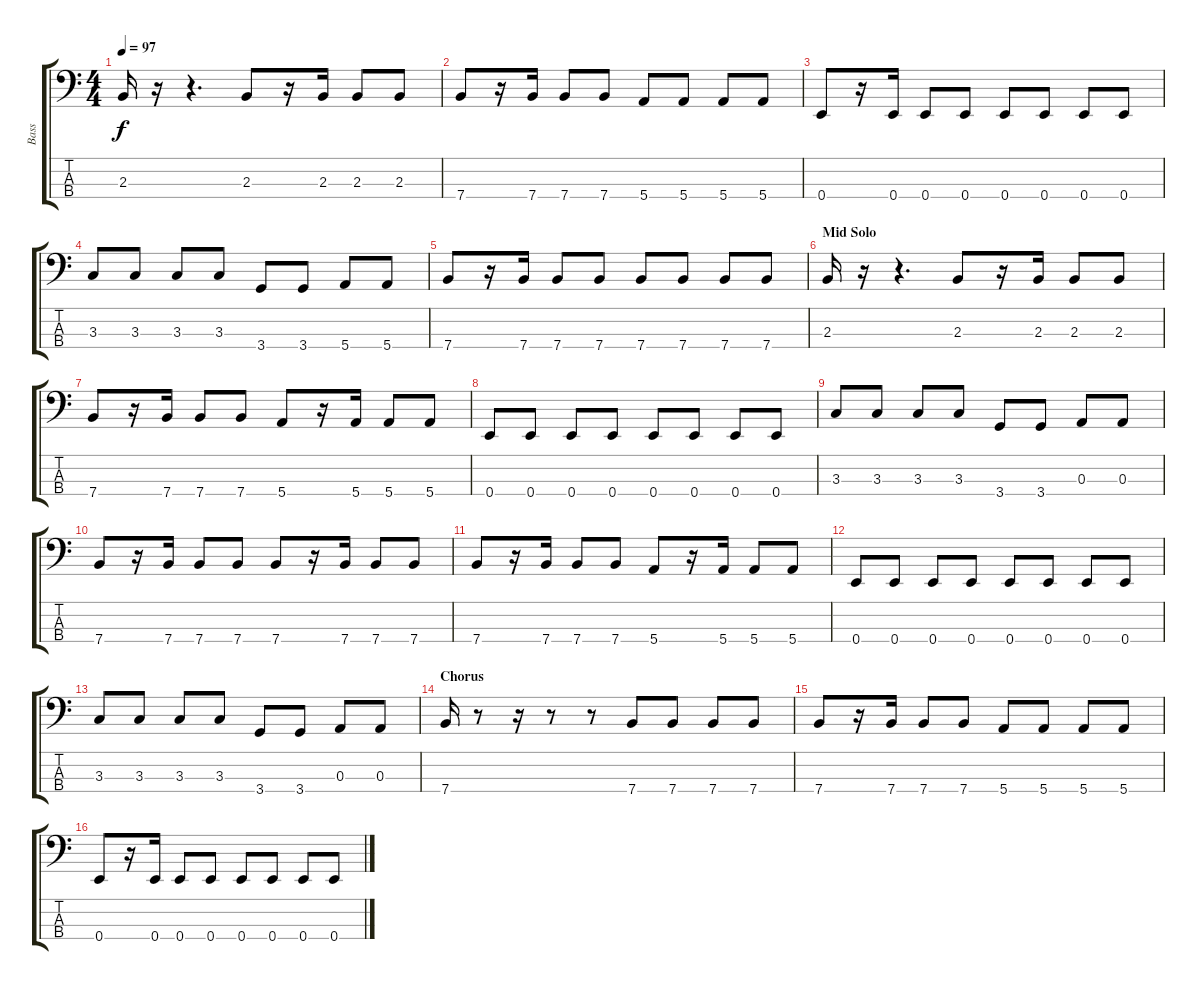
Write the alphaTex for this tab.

\track ("Bass" "Bass") {instrument electricbassfinger}
\staff {score tabs}
\tuning (G2 D2 A1 E1) {hide}
\ts (4 4)
\tempo 97
\clef f4
\ks c
2.3.16{dy f} r.16 r.4{d} 2.3.8 r.16 2.3.16 2.3.8 2.3.8 |
7.4.8 r.16 7.4.16 7.4.8 7.4.8 5.4.8 5.4.8 5.4.8 5.4.8 |
0.4.8 r.16 0.4.16 0.4.8 0.4.8 0.4.8 0.4.8 0.4.8 0.4.8 |
3.3.8 3.3.8 3.3.8 3.3.8 3.4.8 3.4.8 5.4.8 5.4.8 |
7.4.8 r.16 7.4.16 7.4.8 7.4.8 7.4.8 7.4.8 7.4.8 7.4.8 |
\section ("" "Mid Solo")
2.3.16 r.16 r.4{d} 2.3.8 r.16 2.3.16 2.3.8 2.3.8 |
7.4.8 r.16 7.4.16 7.4.8 7.4.8 5.4.8 r.16 5.4.16 5.4.8 5.4.8 |
0.4.8 0.4.8 0.4.8 0.4.8 0.4.8 0.4.8 0.4.8 0.4.8 |
3.3.8 3.3.8 3.3.8 3.3.8 3.4.8 3.4.8 0.3.8 0.3.8 |
7.4.8 r.16 7.4.16 7.4.8 7.4.8 7.4.8 r.16 7.4.16 7.4.8 7.4.8 |
7.4.8 r.16 7.4.16 7.4.8 7.4.8 5.4.8 r.16 5.4.16 5.4.8 5.4.8 |
0.4.8 0.4.8 0.4.8 0.4.8 0.4.8 0.4.8 0.4.8 0.4.8 |
3.3.8 3.3.8 3.3.8 3.3.8 3.4.8 3.4.8 0.3.8 0.3.8 |
\section ("" "Chorus")
7.4.16 r.8 r.16 r.8 r.8 7.4.8 7.4.8 7.4.8 7.4.8 |
7.4.8 r.16 7.4.16 7.4.8 7.4.8 5.4.8 5.4.8 5.4.8 5.4.8 |
0.4.8 r.16 0.4.16 0.4.8 0.4.8 0.4.8 0.4.8 0.4.8 0.4.8
